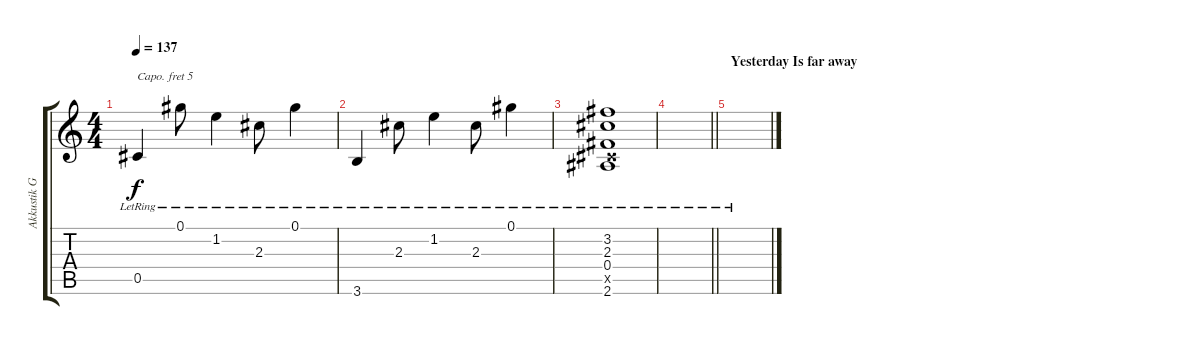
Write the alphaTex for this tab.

\track ("Akkustik Gitarre" "Akkustik G") {instrument acousticguitarsteel}
\staff {score tabs}
\capo 5
\tuning (Eb4 Bb3 Gb3 Db3 Ab2 Eb2) {hide}
\ts (4 4)
\tempo 137
\clef g2
\ks c
0.5{lr}.4{dy f} 0.1{lr}.8 1.2{lr}.4 2.3{lr}.8 0.1{lr}.4 |
3.6{lr}.4 2.3{lr}.8 1.2{lr}.4 2.3{lr}.8 0.1{lr}.4 |
(3.2 2.3 0.4 0.5{x} 2.6{lr}).1 |
\barLineRight lightlight
|
\section ("" "Yesterday Is far away")
